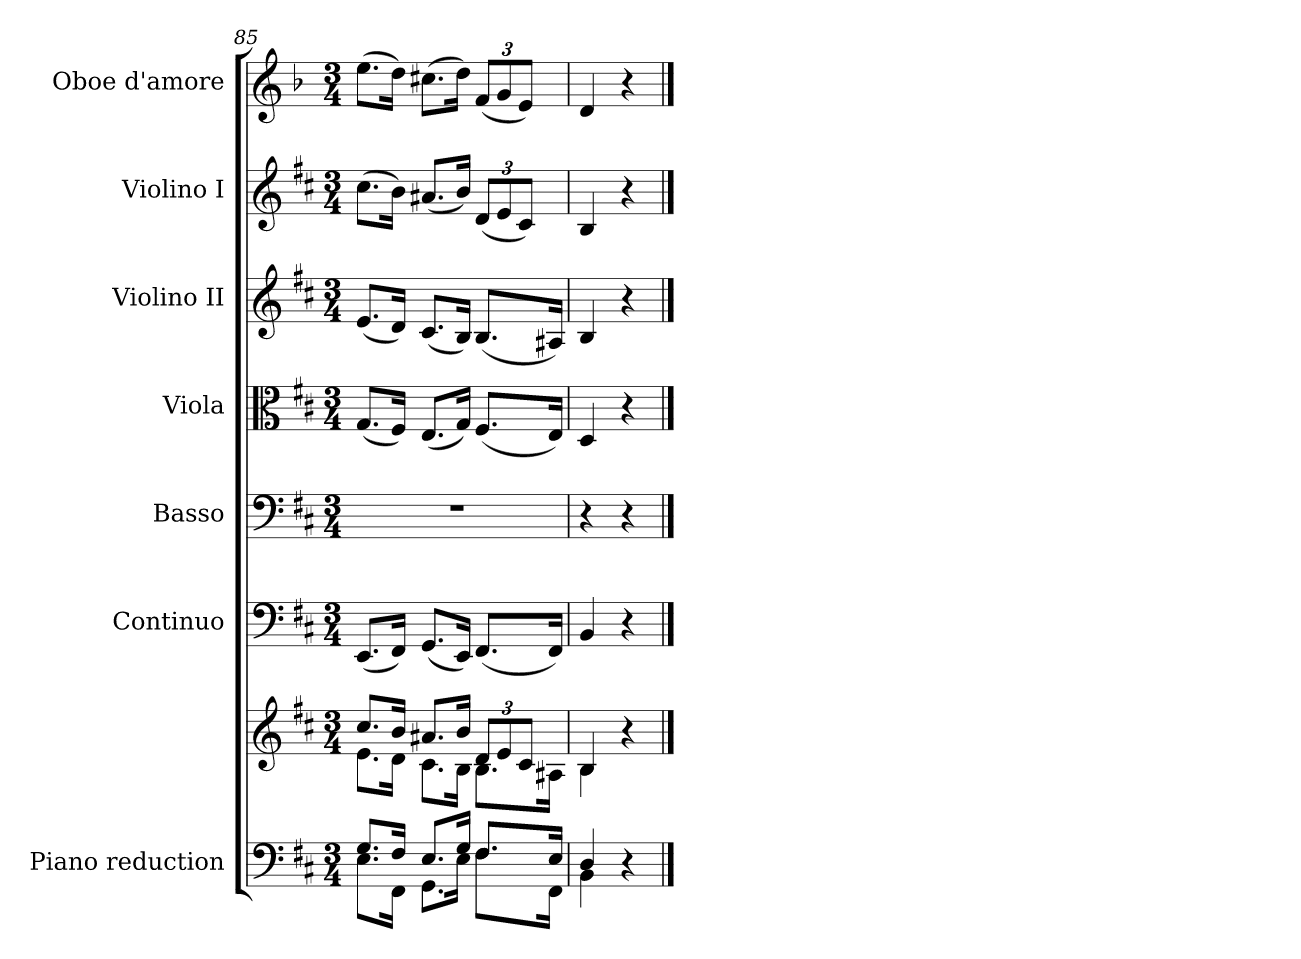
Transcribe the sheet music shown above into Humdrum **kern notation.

**kern	**kern	**kern	**kern	**kern	**kern	**kern	**kern
*part7	*part7	*part6	*part5	*part4	*part3	*part2	*part1
*staff8	*staff7	*staff6	*staff5	*staff4	*staff3	*staff2	*staff1
*I"Piano reduction	*	*I"Continuo	*I"Basso	*I"Viola	*I"Violino II	*I"Violino I	*I"Oboe d'amore
*I'Pno	*	*	*	*	*	*	*I'Ob
*clefF4	*clefG2	*clefF4	*clefF4	*clefC3	*clefG2	*clefG2	*clefG2
*	*	*	*	*	*	*	*ITrd2c3
*k[f#c#]	*k[f#c#]	*k[f#c#]	*k[f#c#]	*k[f#c#]	*k[f#c#]	*k[f#c#]	*k[f#c#]
*M3/4	*M3/4	*M3/4	*M3/4	*M3/4	*M3/4	*M3/4	*M3/4
=85	=85	=85	=85	=85	=85	=85	=85
*^	*^	*	*	*	*	*	*
8.G/L	8.E\L	8.cc#/L	8.e\L	(8.EE/L	2.r	(8.G/L	(8.e/L	(8.cc#\L	(8.cc#\L
16F#/Jk	16FF#\Jk	16b/Jk	16d\Jk	16FF#/Jk)	.	16F#/Jk)	16d/Jk)	16b\Jk)	16b\Jk)
8.E/L	8.GG\L	8.a#X/L	8.c#\L	(8.GG/L	.	(8.E/L	(8.c#/L	(8.a#X/L	(8.a#X\L
16G/Jk	16E\Jk	16b/Jk	16B\Jk	16EE/Jk)	.	16G/Jk)	16B/Jk)	16b/Jk)	16b\Jk)
*	*	*Xbrackettup	*	*	*	*	*	*Xbrackettup	*Xbrackettup
8.F#/L	8.F#\L	12d/L	8.B\L	(8.FF#/L	.	(8.F#/L	(8.B/L	(12d/L	(12d/L
.	.	12e/	.	.	.	.	.	12e/	12e/
.	.	12c#/J	.	.	.	.	.	12c#/J)	12c#/J)
16E/Jk	16FF#\Jk	.	16A#X\Jk	16FF#/Jk)	.	16E/Jk)	16A#X/Jk)	.	.
=86	=86	=86	=86	=86	=86	=86	=86	=86	=86
4D/	4BB\	4B/	4B\	4BB/	4r	4D/	4B/	4B/	4B/
4r	4ryy	4r	4ryy	4r	4r	4r	4r	4r	4r
*v	*v	*	*	*	*	*	*	*	*
*	*v	*v	*	*	*	*	*	*
==	==	==	==	==	==	==	==
*-	*-	*-	*-	*-	*-	*-	*-
